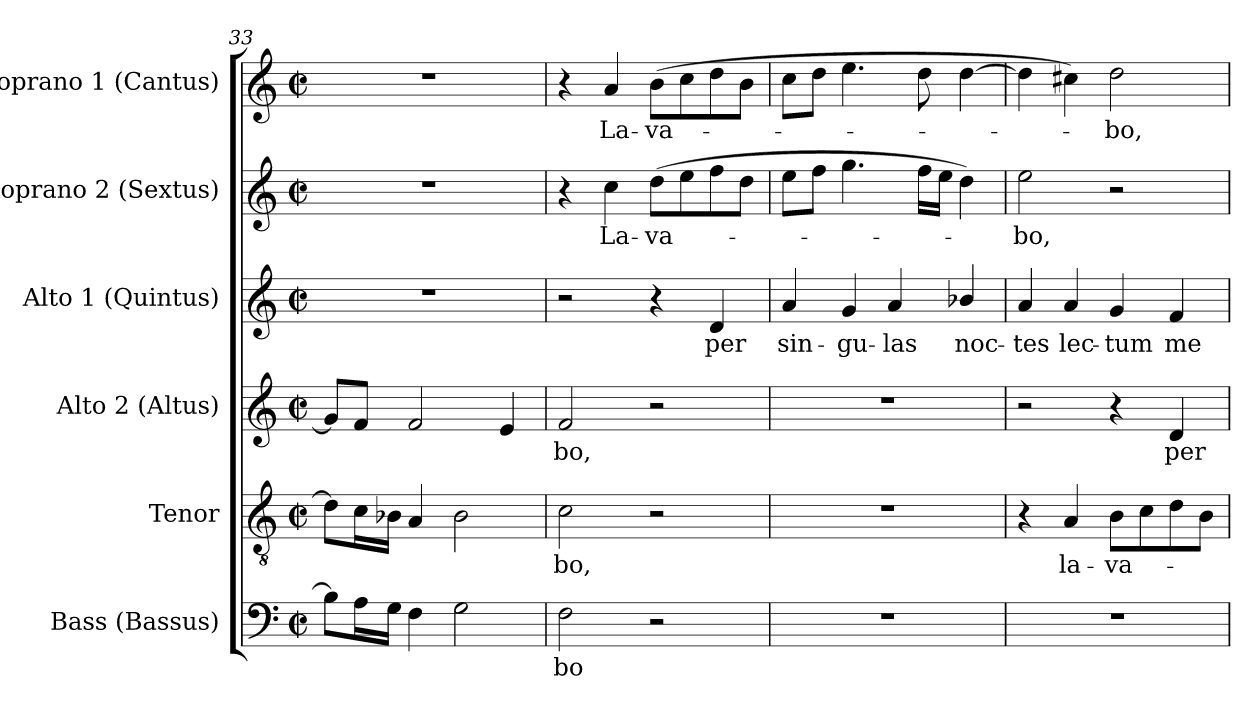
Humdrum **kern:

**kern	**text	**kern	**text	**kern	**text	**kern	**text	**kern	**text	**kern	**text
*part6	*part6	*part5	*part5	*part4	*part4	*part3	*part3	*part2	*part2	*part1	*part1
*staff6	*staff6	*staff5	*staff5	*staff4	*staff4	*staff3	*staff3	*staff2	*staff2	*staff1	*staff1
*I"Bass (Bassus)	*	*I"Tenor	*	*I"Alto 2 (Altus)	*	*I"Alto 1 (Quintus)	*	*I"Soprano 2 (Sextus)	*	*I"Soprano 1 (Cantus)	*
*I'B.	*	*I'T.	*	*I'A2.	*	*I'A1.	*	*I'S2.	*	*I'S1.	*
*clefF4	*	*clefGv2	*	*clefG2	*	*clefG2	*	*clefG2	*	*clefG2	*
*	*	*ITrd7c12	*	*	*	*	*	*	*	*	*
*k[]	*	*k[]	*	*k[]	*	*k[]	*	*k[]	*	*k[]	*
*C:	*	*C:	*	*C:	*	*C:	*	*C:	*	*C:	*
*M2/2	*	*M2/2	*	*M2/2	*	*M2/2	*	*M2/2	*	*M2/2	*
*met(c|)	*	*met(c|)	*	*met(c|)	*	*met(c|)	*	*met(c|)	*	*met(c|)	*
=33	=33	=33	=33	=33	=33	=33	=33	=33	=33	=33	=33
8B-i\L]	.	8Di\L]	.	8gi/L]	.	1r	.	1r	.	1r	.
16Ai\L	.	16Ci\L	.	8fi/J	.	.	.	.	.	.	.
16Gi\JJ	.	16BB-i\JJ	.	.	.	.	.	.	.	.	.
4Fi\	.	4AAi/	.	2fi/	.	.	.	.	.	.	.
2Gi\	.	2BB-i\	.	.	.	.	.	.	.	.	.
.	.	.	.	4ei/	.	.	.	.	.	.	.
=34	=34	=34	=34	=34	=34	=34	=34	=34	=34	=34	=34
!	!LO:LY:b:color=#000000	!	!	!	!	!	!	!	!	!	!
!	!	!	!LO:LY:b:color=#000000	!	!	!	!	!	!	!	!
!	!	!	!	!	!LO:LY:b:color=#000000	!	!	!	!	!	!
2Fi\	-bo	2Ci\	-bo,	2fi/	-bo,	2r	.	4r	.	4r	.
!	!	!	!	!	!	!	!	!	!LO:LY:b:color=#000000	!	!
!	!	!	!	!	!	!	!	!	!	!	!LO:LY:b:color=#000000
.	.	.	.	.	.	.	.	4cci\	La-	4ai/	La-
!	!	!	!	!	!	!	!	!	!LO:LY:b:color=#000000	!	!
!	!	!	!	!	!	!	!	!	!	!	!LO:LY:b:color=#000000
2r	.	2r	.	2r	.	4r	.	(8ddi\L	-va-	(8bi\L	-va-
.	.	.	.	.	.	.	.	8eei\	.	8cci\	.
!	!	!	!	!	!	!	!LO:LY:b:color=#000000	!	!	!	!
.	.	.	.	.	.	4di/	per	8ffi\	.	8ddi\	.
.	.	.	.	.	.	.	.	8ddi\J	.	8bi\J	.
=35	=35	=35	=35	=35	=35	=35	=35	=35	=35	=35	=35
!	!	!	!	!	!	!	!LO:LY:b:color=#000000	!	!	!	!
1r	.	1r	.	1r	.	4ai/	sin-	8eei\L	.	8cci\L	.
.	.	.	.	.	.	.	.	8ffi\J	.	8ddi\J	.
!	!	!	!	!	!	!	!LO:LY:b:color=#000000	!	!	!	!
.	.	.	.	.	.	4gi/	-gu-	4.ggi\	.	4.eei\	.
!	!	!	!	!	!	!	!LO:LY:b:color=#000000	!	!	!	!
.	.	.	.	.	.	4ai/	-las	.	.	.	.
.	.	.	.	.	.	.	.	16ffi\LL	.	8ddi\	.
.	.	.	.	.	.	.	.	16eei\JJ	.	.	.
!	!	!	!	!	!	!	!LO:LY:b:color=#000000	!	!	!	!
.	.	.	.	.	.	4b-Xi/	noc-	4ddi\)	.	[4ddi\	.
=36	=36	=36	=36	=36	=36	=36	=36	=36	=36	=36	=36
!	!	!	!	!	!	!	!LO:LY:b:color=#000000	!	!	!	!
!	!	!	!	!	!	!	!	!	!LO:LY:b:color=#000000	!	!
1r	.	4r	.	2r	.	4ai/	-tes	2eei\	-bo,	4ddi\]	.
!	!	!	!LO:LY:b:color=#000000	!	!	!	!	!	!	!	!
!	!	!	!	!	!	!	!LO:LY:b:color=#000000	!	!	!	!
.	.	4AAi/	la-	.	.	4ai/	lec-	.	.	4cc#Xi\)	.
!	!	!	!LO:LY:b:color=#000000	!	!	!	!	!	!	!	!
!	!	!	!	!	!	!	!LO:LY:b:color=#000000	!	!	!	!
!	!	!	!	!	!	!	!	!	!	!	!LO:LY:b:color=#000000
.	.	8BBi\L	-va-	4r	.	4gi/	-tum	2r	.	2ddi\	-bo,
.	.	8Ci\	.	.	.	.	.	.	.	.	.
!	!	!	!	!	!LO:LY:b:color=#000000	!	!	!	!	!	!
!	!	!	!	!	!	!	!LO:LY:b:color=#000000	!	!	!	!
.	.	8Di\	.	4di/	per	4fi/	me-	.	.	.	.
.	.	8BBi\J	.	.	.	.	.	.	.	.	.
=	=	=	=	=	=	=	=	=	=	=	=
*-	*-	*-	*-	*-	*-	*-	*-	*-	*-	*-	*-
